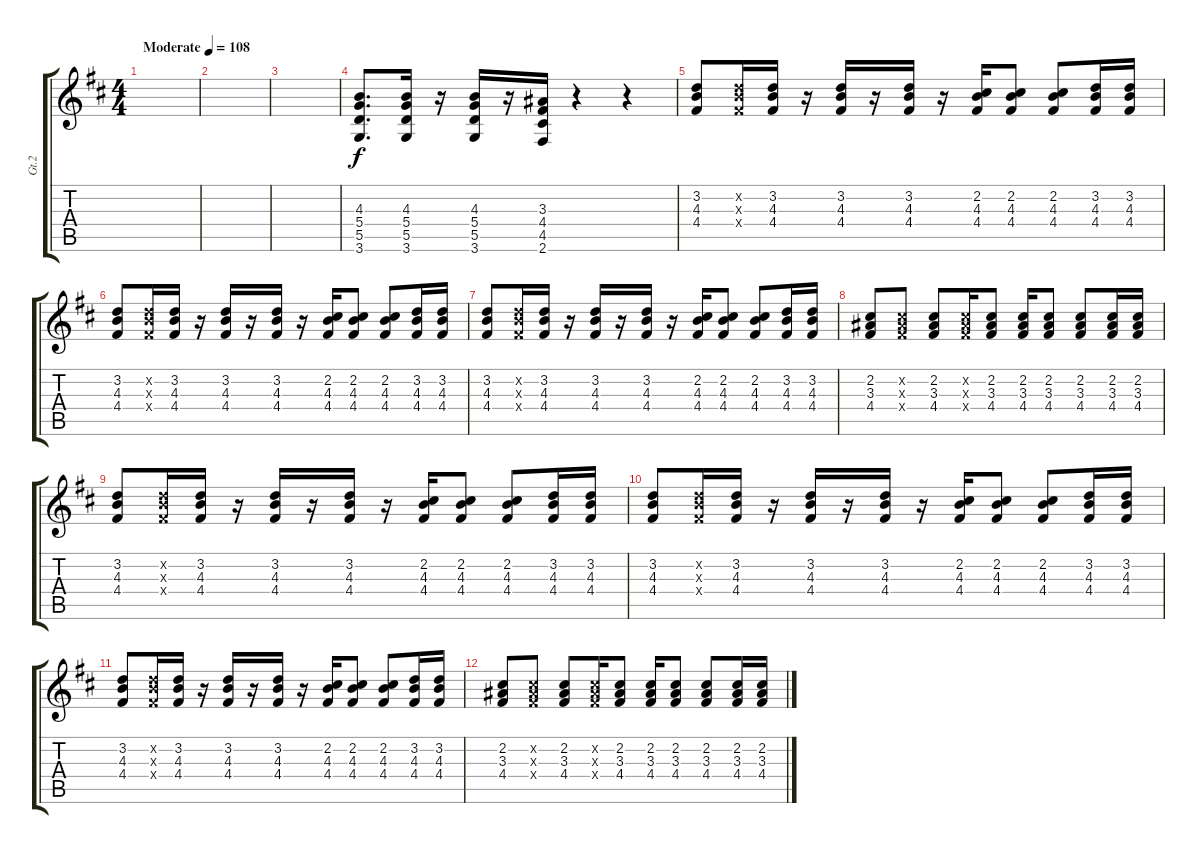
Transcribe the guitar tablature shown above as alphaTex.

\track ("Gt.2" "Gt.2") {instrument overdrivenguitar}
\staff {score tabs}
\tuning (E4 B3 G3 D3 A2 E2) {hide}
\ts (4 4)
\tempo (108 "Moderate")
\clef g2
\ks d
|
|
|
(4.3 5.4 5.5 3.6).8{d} (4.3 5.4 5.5 3.6).16 r.16 (4.3 5.4 5.5 3.6).16 r.16 (3.3 4.4 4.5 2.6).16 r.4 r.4 |
(3.2 4.3 4.4).8 (3.2{x} 4.3{x} 4.4{x}).16 (3.2 4.3 4.4).16 r.16 (3.2 4.3 4.4).16 r.16 (3.2 4.3 4.4).16 r.16 (2.2 4.3 4.4).16 (2.2 4.3 4.4).8 (2.2 4.3 4.4).8 (3.2 4.3 4.4).16 (3.2 4.3 4.4).16 |
(3.2 4.3 4.4).8 (3.2{x} 4.3{x} 4.4{x}).16 (3.2 4.3 4.4).16 r.16 (3.2 4.3 4.4).16 r.16 (3.2 4.3 4.4).16 r.16 (2.2 4.3 4.4).16 (2.2 4.3 4.4).8 (2.2 4.3 4.4).8 (3.2 4.3 4.4).16 (3.2 4.3 4.4).16 |
(3.2 4.3 4.4).8 (3.2{x} 4.3{x} 4.4{x}).16 (3.2 4.3 4.4).16 r.16 (3.2 4.3 4.4).16 r.16 (3.2 4.3 4.4).16 r.16 (2.2 4.3 4.4).16 (2.2 4.3 4.4).8 (2.2 4.3 4.4).8 (3.2 4.3 4.4).16 (3.2 4.3 4.4).16 |
(2.2 3.3 4.4).8 (2.2{x} 3.3{x} 4.4{x}).8 (2.2 3.3 4.4).8 (2.2{x} 3.3{x} 4.4{x}).16 (2.2 3.3 4.4).8 (2.2 3.3 4.4).16 (2.2 3.3 4.4).8 (2.2 3.3 4.4).8 (2.2 3.3 4.4).16 (2.2 3.3 4.4).16 |
(3.2 4.3 4.4).8 (3.2{x} 4.3{x} 4.4{x}).16 (3.2 4.3 4.4).16 r.16 (3.2 4.3 4.4).16 r.16 (3.2 4.3 4.4).16 r.16 (2.2 4.3 4.4).16 (2.2 4.3 4.4).8 (2.2 4.3 4.4).8 (3.2 4.3 4.4).16 (3.2 4.3 4.4).16 |
(3.2 4.3 4.4).8 (3.2{x} 4.3{x} 4.4{x}).16 (3.2 4.3 4.4).16 r.16 (3.2 4.3 4.4).16 r.16 (3.2 4.3 4.4).16 r.16 (2.2 4.3 4.4).16 (2.2 4.3 4.4).8 (2.2 4.3 4.4).8 (3.2 4.3 4.4).16 (3.2 4.3 4.4).16 |
(3.2 4.3 4.4).8 (3.2{x} 4.3{x} 4.4{x}).16 (3.2 4.3 4.4).16 r.16 (3.2 4.3 4.4).16 r.16 (3.2 4.3 4.4).16 r.16 (2.2 4.3 4.4).16 (2.2 4.3 4.4).8 (2.2 4.3 4.4).8 (3.2 4.3 4.4).16 (3.2 4.3 4.4).16 |
(2.2 3.3 4.4).8 (2.2{x} 3.3{x} 4.4{x}).8 (2.2 3.3 4.4).8 (2.2{x} 3.3{x} 4.4{x}).16 (2.2 3.3 4.4).8 (2.2 3.3 4.4).16 (2.2 3.3 4.4).8 (2.2 3.3 4.4).8 (2.2 3.3 4.4).16 (2.2 3.3 4.4).16
